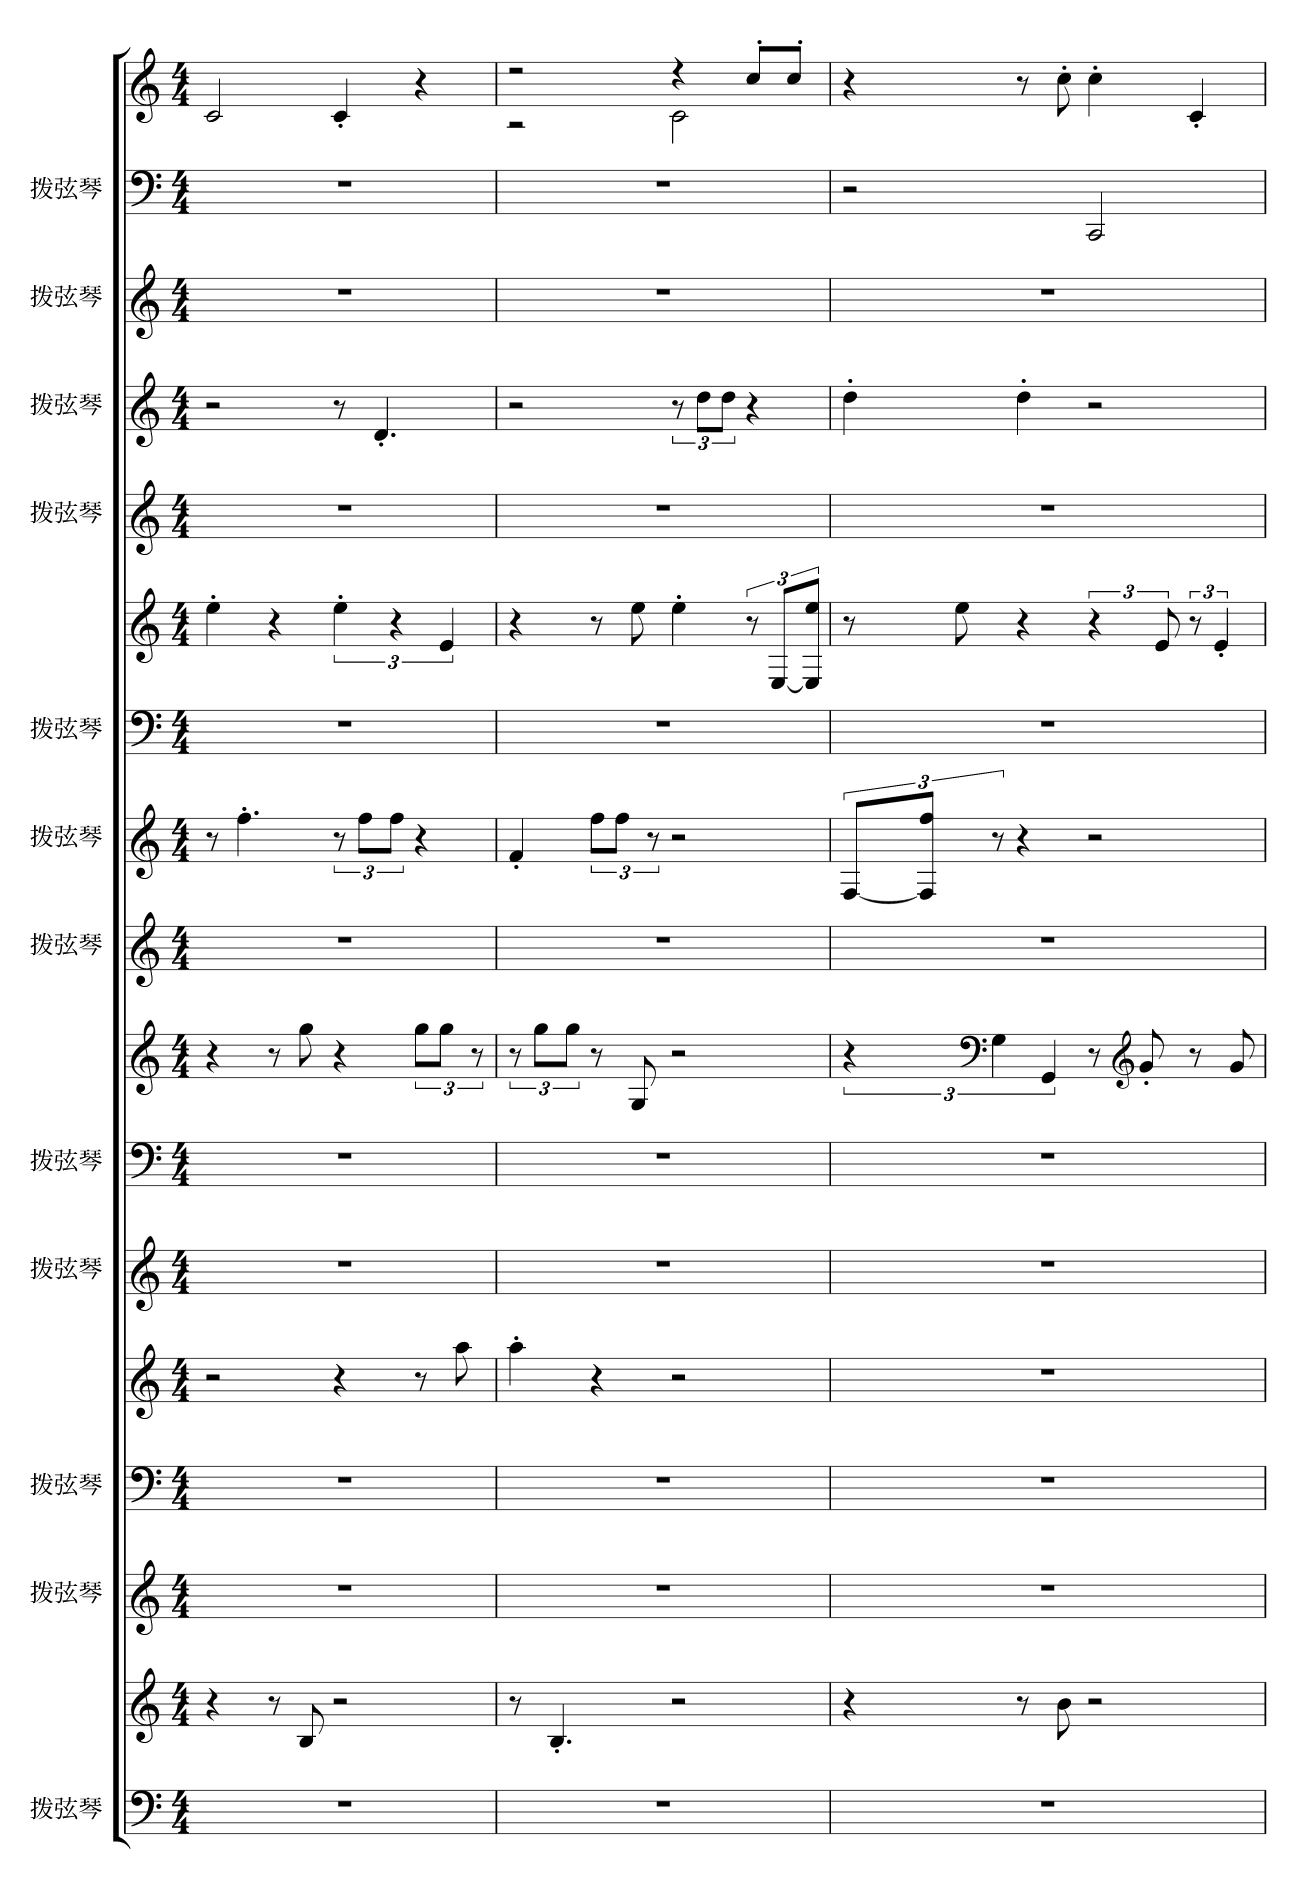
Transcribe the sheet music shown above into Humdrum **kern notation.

**kern	**kern	**kern	**kern	**kern	**kern	**kern	**kern	**kern	**kern	**kern	**kern	**kern	**kern	**kern	**kern	**kern
*part12	*part12	*part11	*part10	*part10	*part9	*part8	*part8	*part7	*part6	*part5	*part5	*part4	*part3	*part2	*part1	*part1
*staff17	*staff16	*staff15	*staff14	*staff13	*staff12	*staff11	*staff10	*staff9	*staff8	*staff7	*staff6	*staff5	*staff4	*staff3	*staff2	*staff1
*I"拨弦琴	*	*I"拨弦琴	*I"拨弦琴	*	*I"拨弦琴	*I"拨弦琴	*	*I"拨弦琴	*I"拨弦琴	*I"拨弦琴	*	*I"拨弦琴	*I"拨弦琴	*I"拨弦琴	*I"拨弦琴	*
*clefF4	*clefG2	*clefG2	*clefF4	*clefG2	*clefG2	*clefF4	*clefG2	*clefG2	*clefG2	*clefF4	*clefG2	*clefG2	*clefG2	*clefG2	*clefF4	*clefG2
*k[]	*k[]	*k[]	*k[]	*k[]	*k[]	*k[]	*k[]	*k[]	*k[]	*k[]	*k[]	*k[]	*k[]	*k[]	*k[]	*k[]
*M4/4	*M4/4	*M4/4	*M4/4	*M4/4	*M4/4	*M4/4	*M4/4	*M4/4	*M4/4	*M4/4	*M4/4	*M4/4	*M4/4	*M4/4	*M4/4	*M4/4
*MM144	*MM144	*MM144	*MM144	*MM144	*MM144	*MM144	*MM144	*MM144	*MM144	*MM144	*MM144	*MM144	*MM144	*MM144	*MM144	*MM144
=1	=1	=1	=1	=1	=1	=1	=1	=1	=1	=1	=1	=1	=1	=1	=1	=1
1r	4r	1r	1r	2r	1r	1r	4r	1r	8r	1r	4ee'\	1r	2r	1r	1r	2c/
.	.	.	.	.	.	.	.	.	4.ff'\	.	.	.	.	.	.	.
.	8r	.	.	.	.	.	8r	.	.	.	4r	.	.	.	.	.
.	8B/	.	.	.	.	.	8gg\	.	.	.	.	.	.	.	.	.
.	2r	.	.	4r	.	.	4r	.	12r	.	6ee'\	.	8r	.	.	4c'/
.	.	.	.	.	.	.	.	.	12ff\L	.	.	.	.	.	.	.
.	.	.	.	.	.	.	.	.	.	.	.	.	4.d'/	.	.	.
.	.	.	.	.	.	.	.	.	12ff\J	.	6r	.	.	.	.	.
.	.	.	.	8r	.	.	12gg\L	.	4r	.	.	.	.	.	.	4r
.	.	.	.	.	.	.	12gg\J	.	.	.	6e/	.	.	.	.	.
.	.	.	.	8aa\	.	.	.	.	.	.	.	.	.	.	.	.
.	.	.	.	.	.	.	12r	.	.	.	.	.	.	.	.	.
=2	=2	=2	=2	=2	=2	=2	=2	=2	=2	=2	=2	=2	=2	=2	=2	=2
*	*	*	*	*	*	*	*	*	*	*	*	*	*	*	*	*^
1r	8r	1r	1r	4aa'\	1r	1r	12r	1r	4f'/	1r	4r	1r	2r	1r	1r	2r	2r
.	.	.	.	.	.	.	12gg\L	.	.	.	.	.	.	.	.	.	.
.	4.B'/	.	.	.	.	.	.	.	.	.	.	.	.	.	.	.	.
.	.	.	.	.	.	.	12gg\J	.	.	.	.	.	.	.	.	.	.
.	.	.	.	4r	.	.	8r	.	12ff\L	.	8r	.	.	.	.	.	.
.	.	.	.	.	.	.	.	.	12ff\J	.	.	.	.	.	.	.	.
.	.	.	.	.	.	.	8G/	.	.	.	8ee\	.	.	.	.	.	.
.	.	.	.	.	.	.	.	.	12r	.	.	.	.	.	.	.	.
.	2r	.	.	2r	.	.	2r	.	2r	.	4ee'\	.	12r	.	.	4r	2c\
.	.	.	.	.	.	.	.	.	.	.	.	.	12dd\L	.	.	.	.
.	.	.	.	.	.	.	.	.	.	.	.	.	12dd\J	.	.	.	.
.	.	.	.	.	.	.	.	.	.	.	12r	.	4r	.	.	8cc'/L	.
.	.	.	.	.	.	.	.	.	.	.	[12E/L	.	.	.	.	.	.
.	.	.	.	.	.	.	.	.	.	.	.	.	.	.	.	8cc'/J	.
.	.	.	.	.	.	.	.	.	.	.	12E/] 12ee/J	.	.	.	.	.	.
*	*	*	*	*	*	*	*	*	*	*	*	*	*	*	*	*v	*v
=3	=3	=3	=3	=3	=3	=3	=3	=3	=3	=3	=3	=3	=3	=3	=3	=3
1r	4r	1r	1r	1r	1r	1r	6r	1r	[12F/L	1r	8r	1r	4dd'\	1r	2r	4r
.	.	.	.	.	.	.	.	.	12F/] 12ff/J	.	.	.	.	.	.	.
.	.	.	.	.	.	.	.	.	.	.	8ee\	.	.	.	.	.
*	*	*	*	*	*	*	*clefF4	*	*	*	*	*	*	*	*	*
.	.	.	.	.	.	.	6G\	.	12r	.	.	.	.	.	.	.
.	8r	.	.	.	.	.	.	.	4r	.	4r	.	4dd'\	.	.	8r
.	.	.	.	.	.	.	6GG/	.	.	.	.	.	.	.	.	.
.	8b\	.	.	.	.	.	.	.	.	.	.	.	.	.	.	8cc'\
.	2r	.	.	.	.	.	8r	.	2r	.	6r	.	2r	.	2CC/	4cc'\
*	*	*	*	*	*	*	*clefG2	*	*	*	*	*	*	*	*	*
.	.	.	.	.	.	.	8g'/	.	.	.	.	.	.	.	.	.
.	.	.	.	.	.	.	.	.	.	.	12e/	.	.	.	.	.
.	.	.	.	.	.	.	8r	.	.	.	12r	.	.	.	.	4c'/
.	.	.	.	.	.	.	.	.	.	.	6e'/	.	.	.	.	.
.	.	.	.	.	.	.	8g/	.	.	.	.	.	.	.	.	.
=	=	=	=	=	=	=	=	=	=	=	=	=	=	=	=	=
*-	*-	*-	*-	*-	*-	*-	*-	*-	*-	*-	*-	*-	*-	*-	*-	*-
